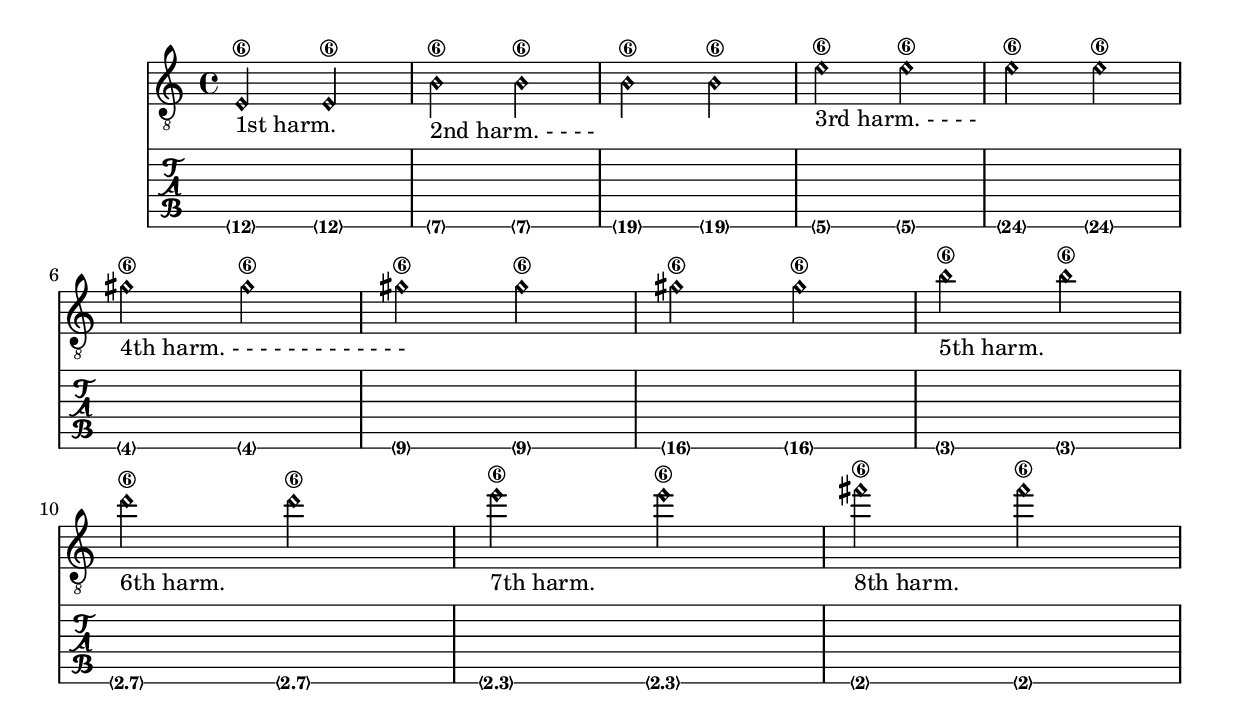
% DO NOT EDIT this file manually; it is automatically
% generated from Documentation/snippets/new
% Make any changes in Documentation/snippets/new/
% and then run scripts/auxiliar/makelsr.py
%
% This file is in the public domain.
%% Note: this file works from version 2.14.0
\version "2.14.0"

\header {
%% Translation of GIT committish: 6977ddc9a3b63ea810eaecb864269c7d847ccf98
  texidoces = "
Referencia para armónicos sobre cuerdas al aire (armónicos naturales):

"
  doctitlees = "Referencia para armónicos sobre cuerdas al aire"

%% Translation of GIT committish: f86f00c1a8de0f034ba48506de2801c074bd5422
  texidocde = "
Referenz für Flageolett von offenen Saiten:
"
  doctitlede = "Referenz für Flageolett von offenen Saiten"

%% Translation of GIT committish: 3b125956b08d27ef39cd48bfa3a2f1e1bb2ae8b4
  texidocfr = "
Table des harmoniques sur corde à vide (harmoniques naturelles) :

"
  doctitlefr = "Table des harmoniques sur corde à vide"



  lsrtags = "fretted-strings"
  texidoc = "
Reference for open-string harmonics:
"
  doctitle = "Reference for open-string harmonics"
} % begin verbatim


openStringHarmonics = {
  %first harmonic
  \harmonicByFret #12 e,2\6_\markup{"1st harm."}
  \harmonicByRatio #1/2 e,\6
  %second harmonic
  \harmonicByFret #7 e,\6_\markup{"2nd harm. - - - -"}
  \harmonicByRatio #1/3 e,\6
  \harmonicByFret #19 e,\6
  \harmonicByRatio #2/3 e,\6
  %\harmonicByFret #19 < e,\6 a,\5 d\4 >
  %\harmonicByRatio #2/3 < e,\6 a,\5 d\4 >
  %third harmonic
  \harmonicByFret #5 e,\6_\markup{"3rd harm. - - - -"}
  \harmonicByRatio #1/4 e,\6
  \harmonicByFret #24 e,\6
  \harmonicByRatio #3/4 e,\6
  \break
  %fourth harmonic
  \harmonicByFret #4 e,\6_\markup{"4th harm. - - - - - - - - - - - - -"}
  \harmonicByRatio #1/5 e,\6
  \harmonicByFret #9 e,\6
  \harmonicByRatio #2/5 e,\6
  \harmonicByFret #16 e,\6
  \harmonicByRatio #3/5 e,\6
  %fifth harmonic
  \harmonicByFret #3 e,\6_\markup{"5th harm."}
  \harmonicByRatio #1/6 e,\6
  \break
  %sixth harmonic
  \harmonicByFret #2.7 e,\6_\markup{"6th harm."}
  \harmonicByRatio #1/7 e,\6
  %seventh harmonic
  \harmonicByFret #2.3 e,\6_\markup{"7th harm."}
  \harmonicByRatio #1/8 e,\6
  %eighth harmonic
  \harmonicByFret #2 e,\6_\markup{"8th harm."}
  \harmonicByRatio #1/9 e,\6
}

\score {
  <<
    \new Staff {
      \new Voice {
        \clef "treble_8"
        \openStringHarmonics
      }
    }
    \new TabStaff {
      \new TabVoice {
        \openStringHarmonics
      }
    }
  >>
}
